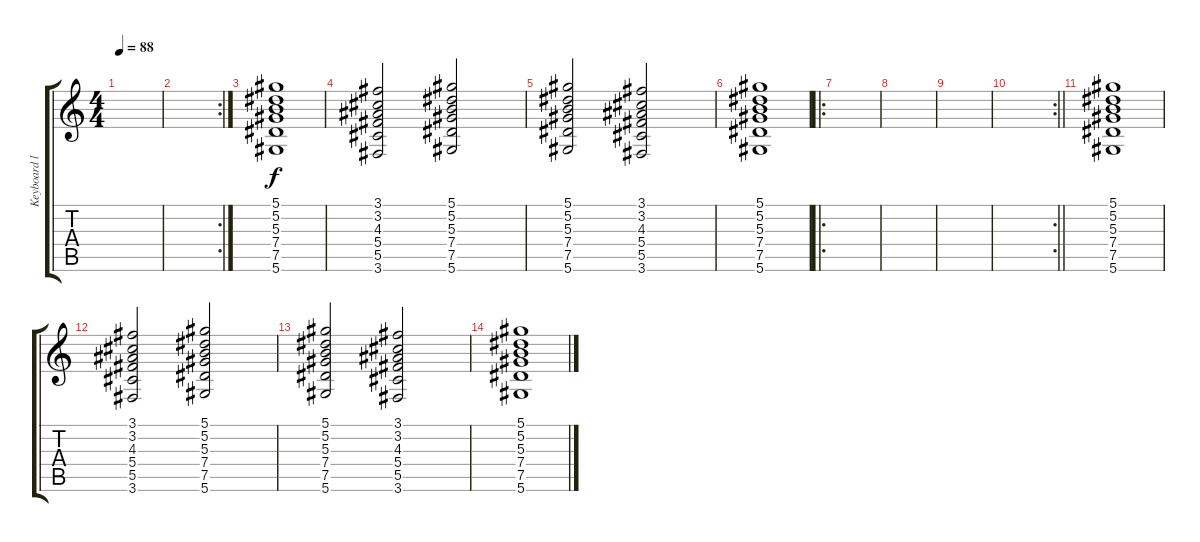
\track ("Keyboard line (by Rim)" "Keyboard l") {instrument acousticguitarsteel}
\staff {score tabs}
\tuning (Eb4 Bb3 Gb3 Db3 Ab2 Eb2) {hide}
\ts (4 4)
\tempo 88
\clef g2
\ks c
|
\rc 2
|
(5.1 5.2 5.3 7.4 7.5 5.6).1 |
(3.1 3.2 4.3 5.4 5.5 3.6).2 (5.1 5.2 5.3 7.4 7.5 5.6).2 |
(5.1 5.2 5.3 7.4 7.5 5.6).2 (3.1 3.2 4.3 5.4 5.5 3.6).2 |
(5.1 5.2 5.3 7.4 7.5 5.6).1 |
\ro
|
|
|
\rc 2
\barLineRight lightlight
|
(5.1 5.2 5.3 7.4 7.5 5.6).1 |
(3.1 3.2 4.3 5.4 5.5 3.6).2 (5.1 5.2 5.3 7.4 7.5 5.6).2 |
(5.1 5.2 5.3 7.4 7.5 5.6).2 (3.1 3.2 4.3 5.4 5.5 3.6).2 |
(5.1 5.2 5.3 7.4 7.5 5.6).1
